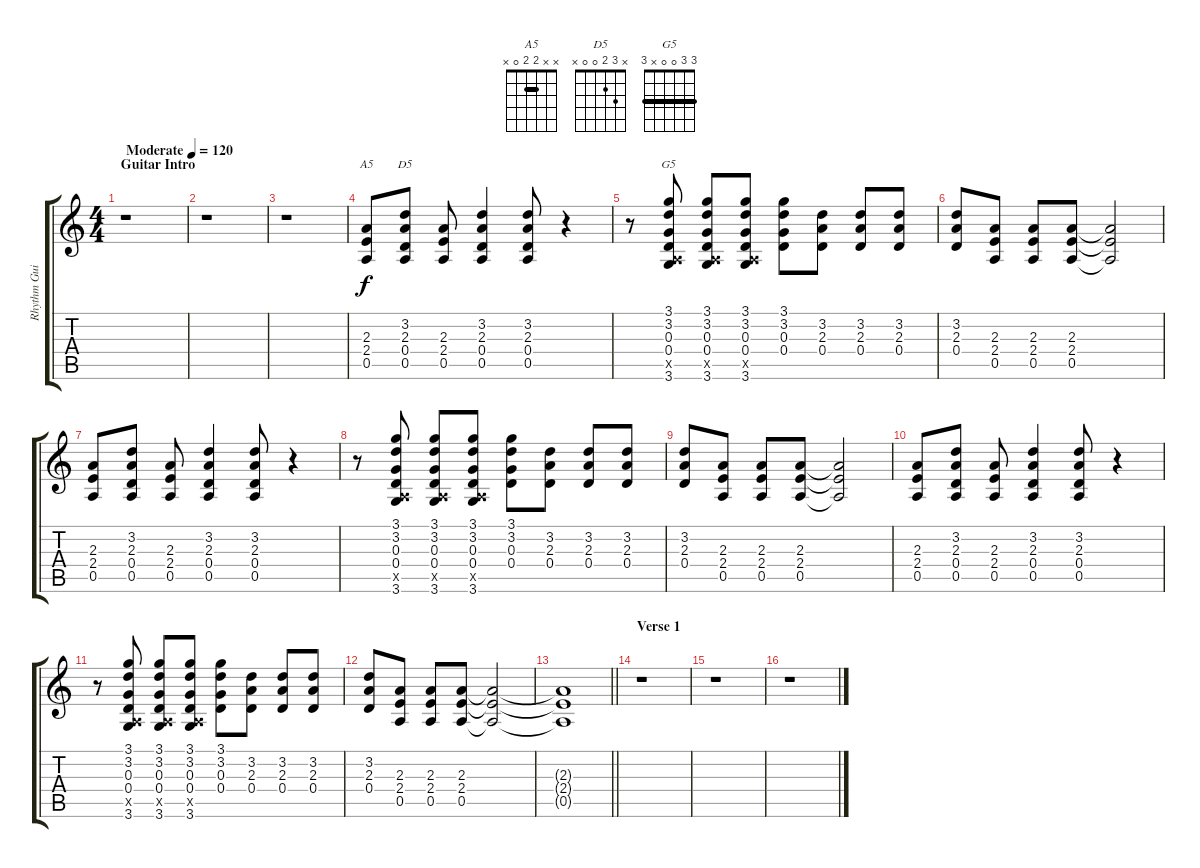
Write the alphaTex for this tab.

\track ("Rhythm Guitar (Malcolm Young)" "Rhythm Gui") {instrument distortionguitar}
\staff {score tabs}
\tuning (E4 B3 G3 D3 A2 E2) {hide}
\chord ("A5" x x 2 2 0 x) {barre 2}
\chord ("D5" x 3 2 0 0 x)
\chord ("G5" 3 3 0 0 x 3) {barre 3}
\ts (4 4)
\section ("" "Guitar Intro")
\tempo (120 "Moderate")
\clef g2
\ks c
r.1{dy f instrument distortionguitar} |
r.1 |
r.1 |
(2.3 2.4 0.5).8{ch "A5"} (3.2 2.3 0.4 0.5).8{ch "D5"} (2.3 2.4 0.5).8 (3.2 2.3 0.4 0.5).4 (3.2 2.3 0.4 0.5).8 r.4 |
r.8 (3.1 3.2 0.3 0.4 0.5{x} 3.6).8{ch "G5"} (3.1 3.2 0.3 0.4 0.5{x} 3.6).8 (3.1 3.2 0.3 0.4 0.5{x} 3.6).8 (3.1 3.2 0.3 0.4).8 (3.2 2.3 0.4).8 (3.2 2.3 0.4).8 (3.2 2.3 0.4).8 |
(3.2 2.3 0.4).8 (2.3 2.4 0.5).8 (2.3 2.4 0.5).8 (2.3 2.4 0.5).8 (2.3{t} 2.4{t} 0.5{t}).2 |
(2.3 2.4 0.5).8 (3.2 2.3 0.4 0.5).8 (2.3 2.4 0.5).8 (3.2 2.3 0.4 0.5).4 (3.2 2.3 0.4 0.5).8 r.4 |
r.8 (3.1 3.2 0.3 0.4 0.5{x} 3.6).8 (3.1 3.2 0.3 0.4 0.5{x} 3.6).8 (3.1 3.2 0.3 0.4 0.5{x} 3.6).8 (3.1 3.2 0.3 0.4).8 (3.2 2.3 0.4).8 (3.2 2.3 0.4).8 (3.2 2.3 0.4).8 |
(3.2 2.3 0.4).8 (2.3 2.4 0.5).8 (2.3 2.4 0.5).8 (2.3 2.4 0.5).8 (2.3{t} 2.4{t} 0.5{t}).2 |
(2.3 2.4 0.5).8 (3.2 2.3 0.4 0.5).8 (2.3 2.4 0.5).8 (3.2 2.3 0.4 0.5).4 (3.2 2.3 0.4 0.5).8 r.4 |
r.8 (3.1 3.2 0.3 0.4 0.5{x} 3.6).8 (3.1 3.2 0.3 0.4 0.5{x} 3.6).8 (3.1 3.2 0.3 0.4 0.5{x} 3.6).8 (3.1 3.2 0.3 0.4).8 (3.2 2.3 0.4).8 (3.2 2.3 0.4).8 (3.2 2.3 0.4).8 |
(3.2 2.3 0.4).8 (2.3 2.4 0.5).8 (2.3 2.4 0.5).8 (2.3 2.4 0.5).8 (2.3{t} 2.4{t} 0.5{t}).2 |
\barLineRight lightlight
(2.3{t} 2.4{t} 0.5{t}).1 |
\section ("" "Verse 1")
r.1 |
r.1 |
r.1
